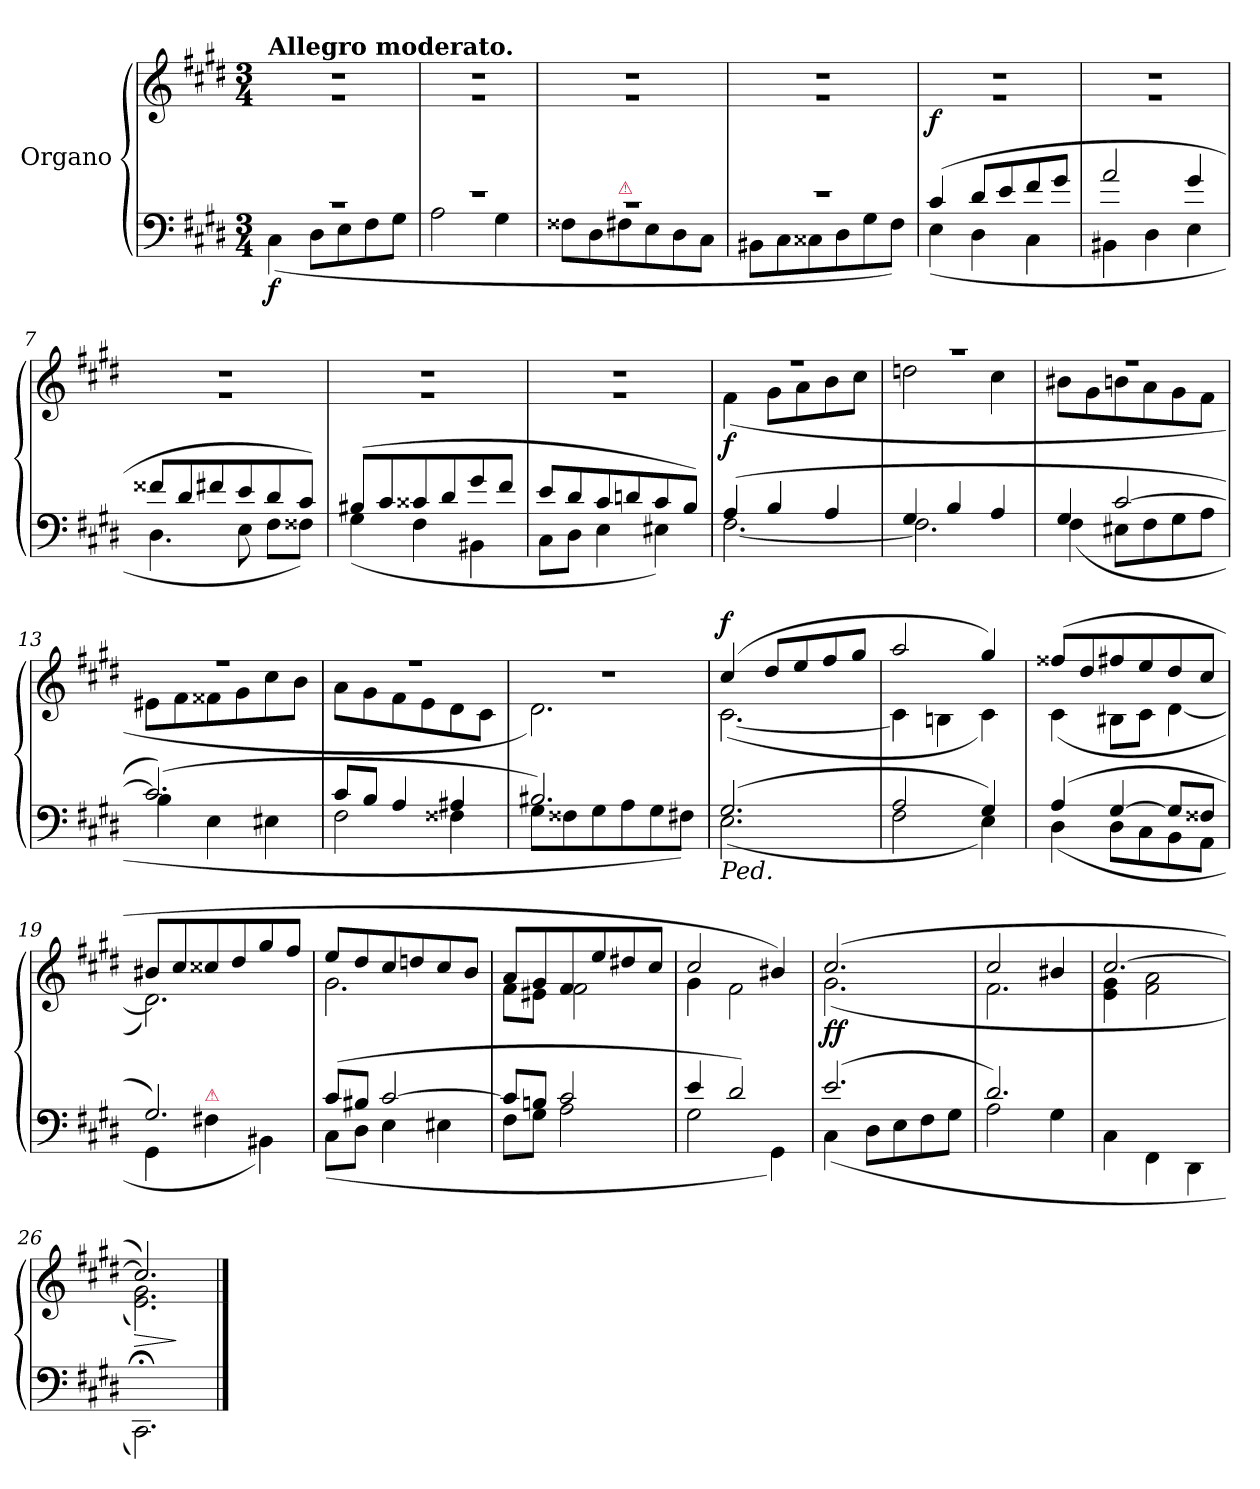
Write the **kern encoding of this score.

**kern	**kern	**dynam
*part1	*part1	*part1
*staff2	*staff1	*staff1/2
*I"Organo	*	*
*clefF4	*clefG2	*
*k[f#c#g#d#]	*k[f#c#g#d#]	*
*M3/4	*M3/4	*
=1	=1	=1
*^	*^	*
!	!	!LO:TX:a:B:t=Allegro moderato.	!	!
!	!	!	!	!LO:DY:b=2
2.rc	(4C#\	2.rdd	2.rg	f
.	8D#\L	.	.	.
.	8E\	.	.	.
.	8F#\	.	.	.
.	8G#\J	.	.	.
=2	=2	=2	=2	=2
2.r	2A\	2.rdd	2.rg	.
.	4G#\	.	.	.
=3	=3	=3	=3	=3
2.r	8F##X\L	2.rdd	2.rg	.
.	8D#\	.	.	.
!	!LO:TX:a:color=crimson:t=⚠	!	!	!
.	8F#X\	.	.	.
.	8E\	.	.	.
.	8D#\	.	.	.
.	8C#\J	.	.	.
=4	=4	=4	=4	=4
2.r	8BB#X\L	2.rdd	2.rg	.
.	8C#\	.	.	.
.	8C##X\	.	.	.
.	8D#\	.	.	.
.	8G#\	.	.	.
.	8F#\J)	.	.	.
=5	=5	=5	=5	=5
(4c#/	(4E\	2.rdd	2.rg	f
8d#/L	4D#\	.	.	.
8e/	.	.	.	.
8f#/	4C#\	.	.	.
8g#/J	.	.	.	.
=6	=6	=6	=6	=6
2a/	4BB#X\	2.rdd	2.rg	.
.	4D#\	.	.	.
4g#/	4E\	.	.	.
=7	=7	=7	=7	=7
8f##X/L	4.D#\	2.rdd	2.rg	.
8d#/	.	.	.	.
8f#X/	.	.	.	.
8e/	8E\	.	.	.
8d#/	8F#\L	.	.	.
8c#/J)	8F##X\J)	.	.	.
=8	=8	=8	=8	=8
(8B#X/L	(4G#\	2.rdd	2.rg	.
8c#/	.	.	.	.
8c##X/	4F#\	.	.	.
8d#/	.	.	.	.
8g#/	4BB#X\	.	.	.
8f#/J	.	.	.	.
=9	=9	=9	=9	=9
8e/L	8C#\L	2.rdd	2.rg	.
8d#/	8D#\J	.	.	.
8c#/	4E\	.	.	.
8dn/	.	.	.	.
8c#/	4E#X\)	.	.	.
8B/J)	.	.	.	.
=10	=10	=10	=10	=10
(4A/	[2.F#\	2.rff	(4f#\	f
4B/	.	.	8g#\L	.
.	.	.	8a\	.
4A/	.	.	8b\	.
.	.	.	8cc#\J	.
=11	=11	=11	=11	=11
4G#/	2.F#\]	2.r	2ddn\	.
4B/	.	.	.	.
4A/	.	.	4cc#\	.
=12	=12	=12	=12	=12
4G#/	(4F#\	2.r	8b#X\L	.
.	.	.	8g#\	.
[2c#/	8E#X\L	.	8bn\	.
.	8F#\	.	8a\	.
.	8G#\	.	8g#\	.
.	8A\J	.	8f#\J	.
=13	=13	=13	=13	=13
(2.c#/])	4B\	2.rff	8e#X\L	.
.	.	.	8f#\	.
.	4E\	.	8f##X\	.
.	.	.	8g#\	.
.	4E#X\	.	8cc#\	.
.	.	.	8b\J	.
=14	=14	=14	=14	=14
8c#/L	2F#\	2.r	8a\L	.
8B/J	.	.	8g#\	.
4A/	.	.	8f#\	.
.	.	.	8e\	.
4A#X/	4F##X\	.	8d#\	.
.	.	.	8c#\J	.
=15	=15	=15	=15	=15
2.B#X/)	8G#\L	2.r	2.d#\)	.
.	8F##X\	.	.	.
.	8G#\	.	.	.
.	8A\	.	.	.
.	8G#\	.	.	.
.	8F#X\J)	.	.	.
=16	=16	=16	=16	=16
!LO:TX:b:i:t=Ped.	!	!	!	!
!	!	!	!	!LO:DY:a
(2.G#/	(2.E\	(4cc#/	([2.c#\	f
.	.	8dd#/L	.	.
.	.	8ee/	.	.
.	.	8ff#/	.	.
.	.	8gg#/J	.	.
=17	=17	=17	=17	=17
2A/	2F#\	2aa/	4c#\]	.
.	.	.	4Bn\	.
4G#/)	4E\)	4gg#/)	4c#\)	.
=18	=18	=18	=18	=18
(4A/	(4D#\	(8ff##X/L	(4c#\	.
.	.	8dd#/	.	.
[4G#/	8D#\L	8ff#X/	8B#X\L	.
.	8C#\	8ee/	8c#\J	.
8G#/L]	8BB\	8dd#/	[4d#\	.
8F##X/J	8AA\J	8cc#/J	.	.
=19	=19	=19	=19	=19
2.G#/)	4GG#\	8b#X/L	2.d#\])	.
.	.	8cc#/	.	.
!	!LO:TX:a:color=crimson:t=⚠	!	!	!
.	4F#X\	8cc##X/	.	.
.	.	8dd#/	.	.
.	4BB#X\)	8gg#/	.	.
.	.	8ff#/J	.	.
=20	=20	=20	=20	=20
(8c#/L	(8C#\L	8ee/L	2.g#\	.
8B#X/J	8D#\J	8dd#/	.	.
[2c#/	4E\	8cc#/	.	.
.	.	8ddn/	.	.
.	4E#X\	8cc#/	.	.
.	.	8b/J	.	.
=21	=21	=21	=21	=21
8c#/L]	8F#\L	8a/L	8f#\L	.
8Bn/J	8G#\J	8g#/	8e#X\J	.
2c#/	2A\	8f#/	2f#\	.
.	.	8ee/	.	.
.	.	8dd#X/	.	.
.	.	8cc#/J	.	.
=22	=22	=22	=22	=22
4e/	2G#\	2cc#/	4g#\	.
2d#/)	.	.	2f#\	.
.	4GG#\)	4b#X/)	.	.
=23	=23	=23	=23	=23
(2.e/	(4C#\	(2.cc#/	(2.g#\	ff
.	8D#\L	.	.	.
.	8E\	.	.	.
.	8F#\	.	.	.
.	8G#\J	.	.	.
=24	=24	=24	=24	=24
2.d#/)	2A\	2cc#/	2.f#\	.
.	4G#\	4b#X/	.	.
=25	=25	=25	=25	=25
!LO:TX:b:i:t=rit.	!	!	!	!
*v	*v	*	*	*
4C#\	[2.cc#/	4e\ 4g#\	.
4FF#\	.	2f#\ 2a\	.
4DD#\	.	.	.
=26	=26	=26	=26
2.CC#;<\)	2.cc#/])	2.e\ 2.g#\)	>
*	*v	*v	*
.	.	]
==	==	==
*-	*-	*-
